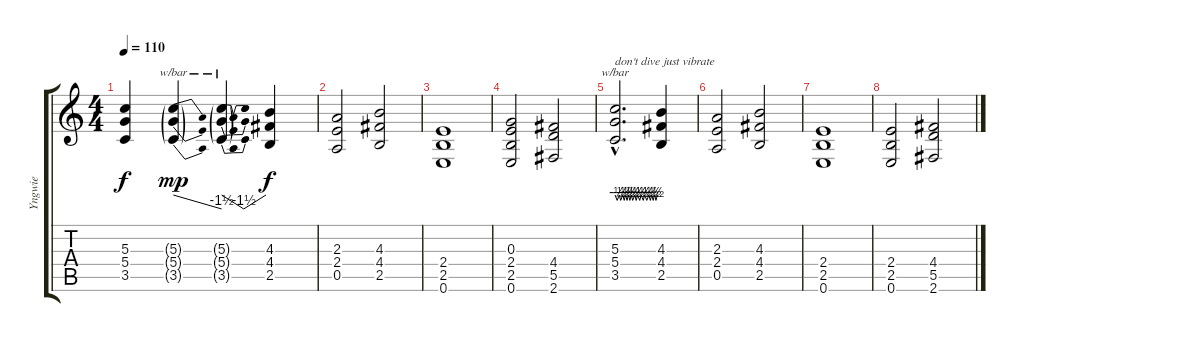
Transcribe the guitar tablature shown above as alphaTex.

\track ("Yngwie" "Yngwie") {instrument distortionguitar}
\staff {score tabs}
\tuning (E4 B3 G3 D3 A2 E2) {hide}
\ts (4 4)
\tempo 110
\clef g2
\ks c
(5.3 5.4 3.5).4{dy f} (5.3{g} 5.4{g} 3.5{g}).4{tbe (dive default 0 0 60 -6) dy mp} (5.3{g} 5.4{g} 3.5{g}).4{tbe (dip default 0 0 30 -6 60 0)} (4.3 4.4 2.5).4{dy f} |
(2.3 2.4 0.5).2 (4.3 4.4 2.5).2 |
(2.4 2.5 0.6).1 |
(0.3 2.4 2.5 0.6).2 (4.4 5.5 2.6).2 |
(5.3{hac} 5.4{hac} 3.5{hac}).2{d tbe (custom default 0 0 3 -2 6 0 8 -2 11 0 13 -2 15 0 17 -2 19 0 21 -2 23 0 25 -2 28 0 30 -2 32 0 35 -2 37 0 40 -2 42 0 45 -2 48 0 50 -2 52 0 54 -2 56 0 58 -2 60 0) txt "don't dive just vibrate"} (4.3 4.4 2.5).4 |
(2.3 2.4 0.5).2 (4.3 4.4 2.5).2 |
(2.4 2.5 0.6).1 |
(2.4 2.5 0.6).2 (4.4 5.5 2.6).2
